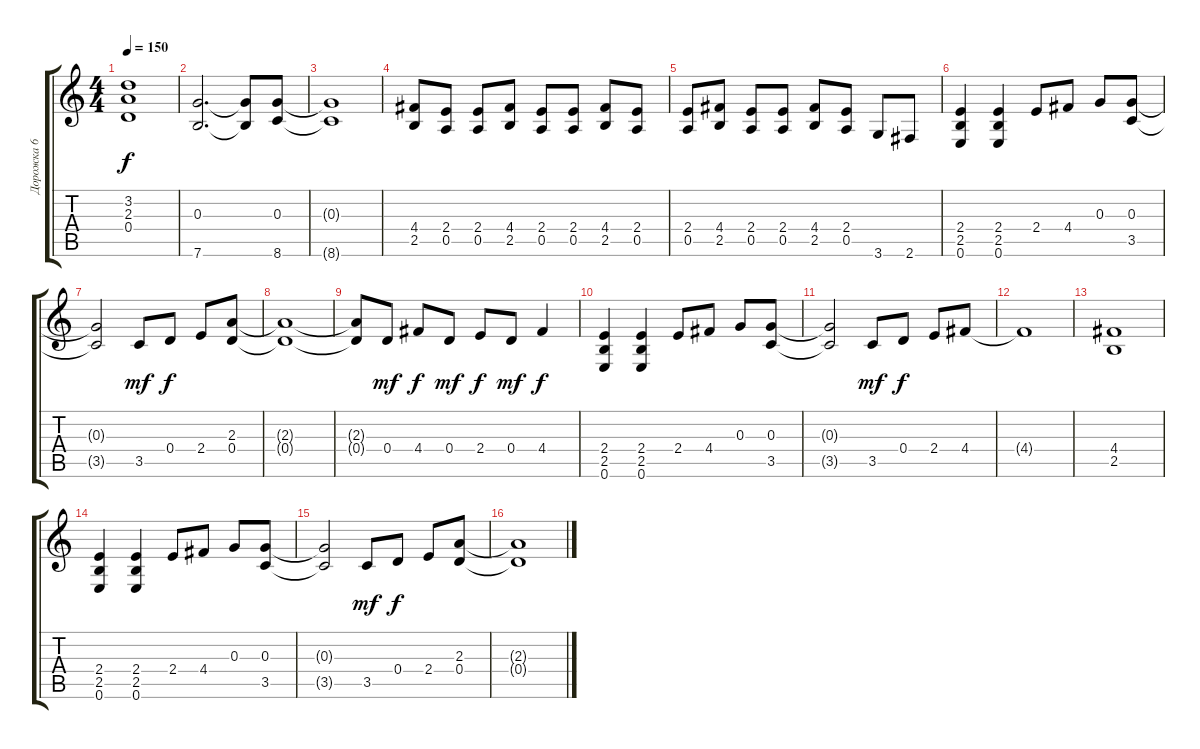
\track ("Дорожка 6" "Дорожка 6") {instrument overdrivenguitar}
\staff {score tabs}
\tuning (E4 B3 G3 D3 A2 E2) {hide}
\ts (4 4)
\tempo 150
\clef g2
\ks c
(3.2{t} 2.3{t} 0.4{t}).1{dy f} |
(0.3 7.6).2{d} (0.3{t} 7.6{t}).8 (0.3 8.6).8 |
(0.3{t} 8.6{t}).1 |
(4.4 2.5).8 (2.4 0.5).8 (2.4 0.5).8 (4.4 2.5).8 (2.4 0.5).8 (2.4 0.5).8 (4.4 2.5).8 (2.4 0.5).8 |
(2.4 0.5).8 (4.4 2.5).8 (2.4 0.5).8 (2.4 0.5).8 (4.4 2.5).8 (2.4 0.5).8 3.6.8 2.6.8 |
(2.4 2.5 0.6).4 (2.4 2.5 0.6).4 2.4.8 4.4.8 0.3.8 (0.3 3.5).8 |
(0.3{t} 3.5{t}).2 3.5.8{dy mf} 0.4.8{dy f} 2.4.8 (2.3 0.4).8 |
(2.3{t} 0.4{t}).1 |
(2.3{t} 0.4{t}).8 0.4.8{dy mf} 4.4.8{dy f} 0.4.8{dy mf} 2.4.8{dy f} 0.4.8{dy mf} 4.4.4{dy f} |
(2.4 2.5 0.6).4 (2.4 2.5 0.6).4 2.4.8 4.4.8 0.3.8 (0.3 3.5).8 |
(0.3{t} 3.5{t}).2 3.5.8{dy mf} 0.4.8{dy f} 2.4.8 4.4.8 |
4.4{t}.1 |
(4.4 2.5).1 |
(2.4 2.5 0.6).4 (2.4 2.5 0.6).4 2.4.8 4.4.8 0.3.8 (0.3 3.5).8 |
(0.3{t} 3.5{t}).2 3.5.8{dy mf} 0.4.8{dy f} 2.4.8 (2.3 0.4).8 |
(2.3{t} 0.4{t}).1
